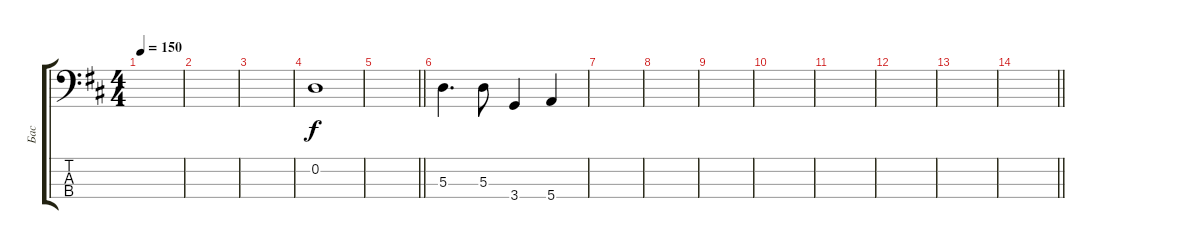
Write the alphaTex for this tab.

\track ("Бас" "Бас") {instrument fretlessbass}
\staff {score tabs}
\tuning (G2 D2 A1 E1) {hide}
\ts (4 4)
\tempo 150
\clef f4
\ks d
|
|
|
0.2.1 |
\barLineRight lightlight
|
5.3.4{d} 5.3.8 3.4.4 5.4.4 |
|
|
|
|
|
|
|
\barLineRight lightlight
